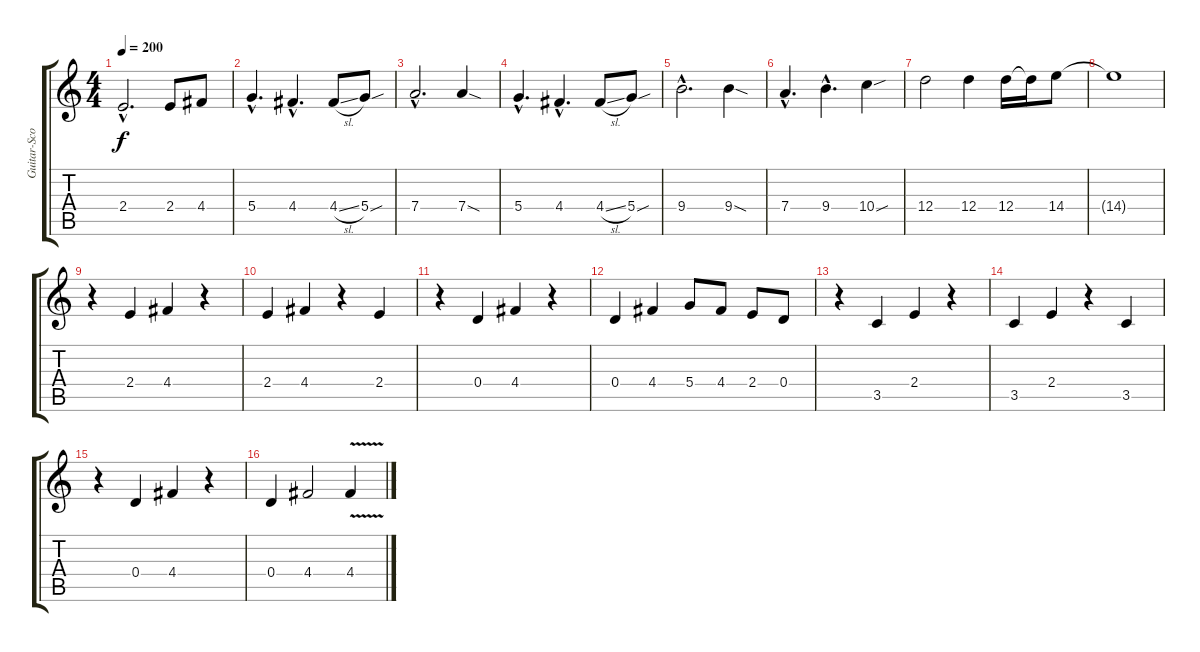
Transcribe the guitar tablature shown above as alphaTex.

\track ("Guitar-Scott Gross" "Guitar-Sco") {instrument distortionguitar}
\staff {score tabs}
\tuning (E4 B3 G3 D3 A2 E2) {hide}
\ts (4 4)
\tempo 200
\clef g2
\ks c
2.4{hac}.2{d dy f} 2.4.8 4.4.8 |
5.4{hac}.4{d} 4.4{hac}.4{d} 4.4{sl}.8 5.4{sou}.8 |
7.4{hac}.2{d} 7.4{sod}.4 |
5.4{hac}.4{d} 4.4{hac}.4{d} 4.4{sl}.8 5.4{sou}.8 |
9.4{hac}.2{d} 9.4{sod}.4 |
7.4{hac}.4{d} 9.4{hac}.4{d} 10.4{sou}.4 |
12.4.2 12.4.4 12.4.16 12.4{t}.16 14.4.8 |
14.4{t}.1 |
r.4 2.4.4 4.4.4 r.4 |
2.4.4 4.4.4 r.4 2.4.4 |
r.4 0.4.4 4.4.4 r.4 |
0.4.4 4.4.4 5.4.8 4.4.8 2.4.8 0.4.8 |
r.4 3.5.4 2.4.4 r.4 |
3.5.4 2.4.4 r.4 3.5.4 |
r.4 0.4.4 4.4.4 r.4 |
0.4.4 4.4.2 4.4{v}.4
